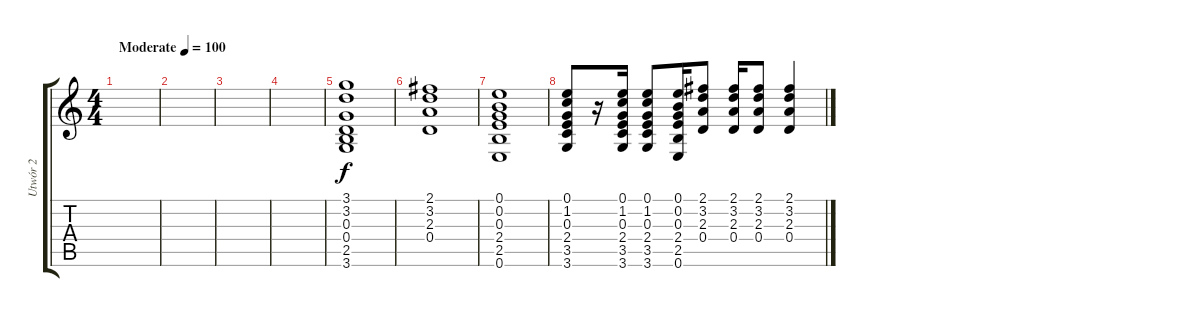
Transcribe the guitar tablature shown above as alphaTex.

\track ("Utwór 2" "Utwór 2") {instrument acousticguitarsteel}
\staff {score tabs}
\tuning (E4 B3 G3 D3 A2 E2) {hide}
\ts (4 4)
\tempo (100 "Moderate")
\clef g2
\ks c
|
|
|
|
(3.1 3.2 0.3 0.4 2.5 3.6).1 |
(2.1 3.2 2.3 0.4).1 |
(0.1 0.2 0.3 2.4 2.5 0.6).1 |
(0.1 1.2 0.3 2.4 3.5 3.6).8 r.16 (0.1 1.2 0.3 2.4 3.5 3.6).16 (0.1 1.2 0.3 2.4 3.5 3.6).8 (0.1 0.2 0.3 2.4 2.5 0.6).16 (2.1 3.2 2.3 0.4).8 (2.1 3.2 2.3 0.4).16 (2.1 3.2 2.3 0.4).8 (2.1 3.2 2.3 0.4).4
